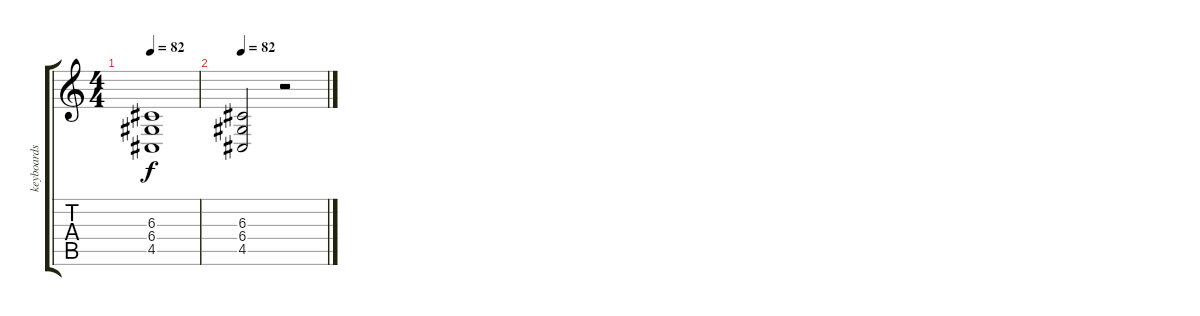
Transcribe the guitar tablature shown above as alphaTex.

\track ("keyboards" "keyboards") {instrument lead1square}
\staff {score tabs}
\tuning (E4 B3 G3 D3 A2 E2) {hide}
\ts (4 4)
\tempo 82
\clef g2
\ks c
(6.3 6.4 4.5).1{dy f} |
\tempo 82
(6.3 6.4 4.5).2 r.2
